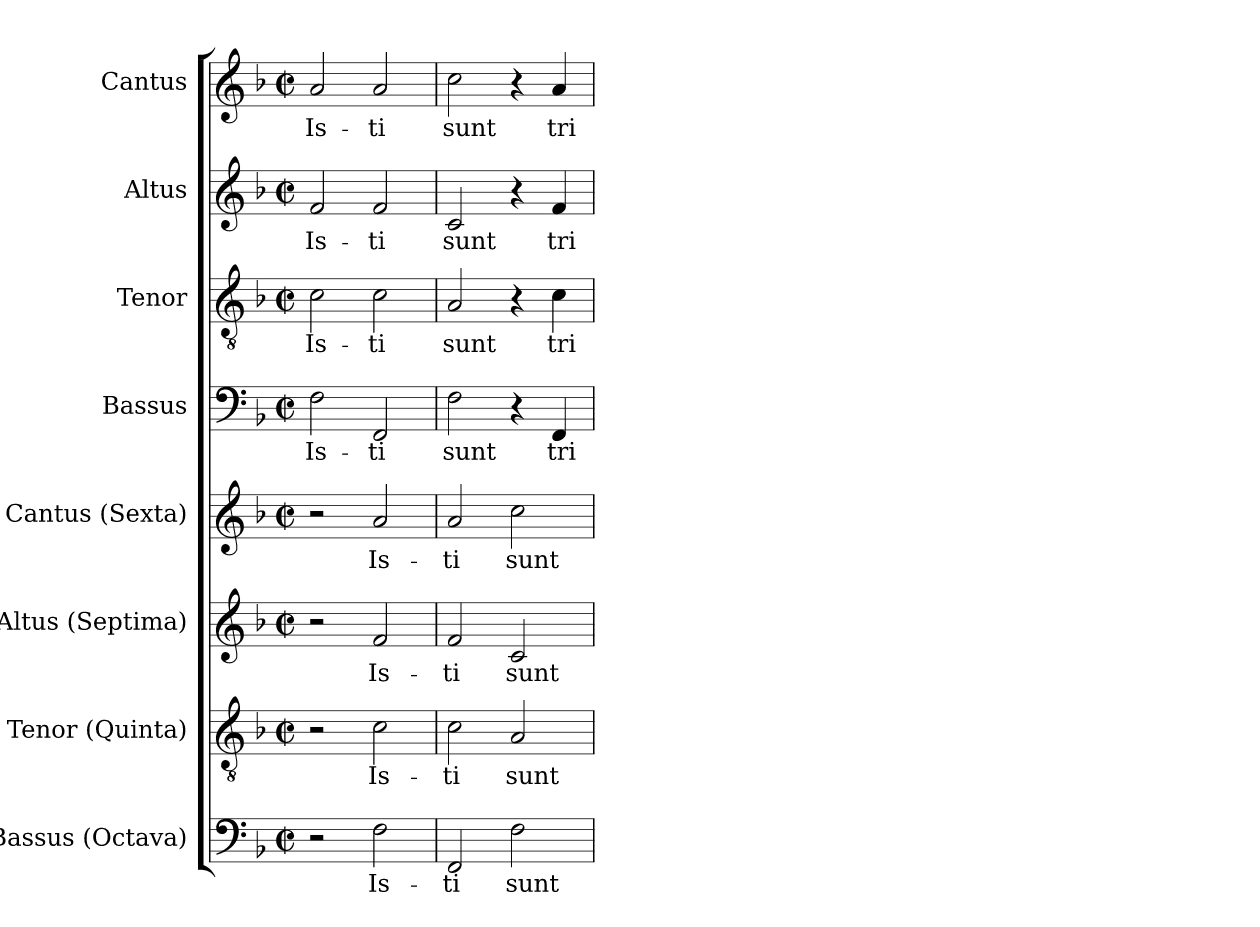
**kern	**text	**kern	**text	**kern	**text	**kern	**text	**kern	**text	**kern	**text	**kern	**text	**kern	**text
*part8	*part8	*part7	*part7	*part6	*part6	*part5	*part5	*part4	*part4	*part3	*part3	*part2	*part2	*part1	*part1
*staff8	*staff8	*staff7	*staff7	*staff6	*staff6	*staff5	*staff5	*staff4	*staff4	*staff3	*staff3	*staff2	*staff2	*staff1	*staff1
*I"Bassus (Octava)	*	*I"Tenor (Quinta)	*	*I"Altus (Septima)	*	*I"Cantus (Sexta)	*	*I"Bassus	*	*I"Tenor	*	*I"Altus	*	*I"Cantus	*
*I'B.	*	*I'T.	*	*I'A.	*	*I'S.	*	*I'B.	*	*I'T.	*	*I'A.	*	*I'S.	*
*clefF4	*	*clefGv2	*	*clefG2	*	*clefG2	*	*clefF4	*	*clefGv2	*	*clefG2	*	*clefG2	*
*	*	*ITrd7c12	*	*	*	*	*	*	*	*ITrd7c12	*	*	*	*	*
*k[b-]	*	*k[b-]	*	*k[b-]	*	*k[b-]	*	*k[b-]	*	*k[b-]	*	*k[b-]	*	*k[b-]	*
*F:	*	*F:	*	*F:	*	*F:	*	*F:	*	*F:	*	*F:	*	*F:	*
*M2/2	*	*M2/2	*	*M2/2	*	*M2/2	*	*M2/2	*	*M2/2	*	*M2/2	*	*M2/2	*
*met(c|)	*	*met(c|)	*	*met(c|)	*	*met(c|)	*	*met(c|)	*	*met(c|)	*	*met(c|)	*	*met(c|)	*
=1	=1	=1	=1	=1	=1	=1	=1	=1	=1	=1	=1	=1	=1	=1	=1
!	!	!	!	!	!	!	!	!	!LO:LY:b:color=#000000	!	!	!	!	!	!
!	!	!	!	!	!	!	!	!	!	!	!LO:LY:b:color=#000000	!	!	!	!
!	!	!	!	!	!	!	!	!	!	!	!	!	!LO:LY:b:color=#000000	!	!
!	!	!	!	!	!	!	!	!	!	!	!	!	!	!	!LO:LY:b:color=#000000
2r	.	2r	.	2r	.	2r	.	2Fi\	Is-	2Ci\	Is-	2fi/	Is-	2ai/	Is-
!	!LO:LY:b:color=#000000	!	!	!	!	!	!	!	!	!	!	!	!	!	!
!	!	!	!LO:LY:b:color=#000000	!	!	!	!	!	!	!	!	!	!	!	!
!	!	!	!	!	!LO:LY:b:color=#000000	!	!	!	!	!	!	!	!	!	!
!	!	!	!	!	!	!	!LO:LY:b:color=#000000	!	!	!	!	!	!	!	!
!	!	!	!	!	!	!	!	!	!LO:LY:b:color=#000000	!	!	!	!	!	!
!	!	!	!	!	!	!	!	!	!	!	!LO:LY:b:color=#000000	!	!	!	!
!	!	!	!	!	!	!	!	!	!	!	!	!	!LO:LY:b:color=#000000	!	!
!	!	!	!	!	!	!	!	!	!	!	!	!	!	!	!LO:LY:b:color=#000000
2Fi\	Is-	2Ci\	Is-	2fi/	Is-	2ai/	Is-	2FFi/	-ti	2Ci\	-ti	2fi/	-ti	2ai/	-ti
=2	=2	=2	=2	=2	=2	=2	=2	=2	=2	=2	=2	=2	=2	=2	=2
!	!LO:LY:b:color=#000000	!	!	!	!	!	!	!	!	!	!	!	!	!	!
!	!	!	!LO:LY:b:color=#000000	!	!	!	!	!	!	!	!	!	!	!	!
!	!	!	!	!	!LO:LY:b:color=#000000	!	!	!	!	!	!	!	!	!	!
!	!	!	!	!	!	!	!LO:LY:b:color=#000000	!	!	!	!	!	!	!	!
!	!	!	!	!	!	!	!	!	!LO:LY:b:color=#000000	!	!	!	!	!	!
!	!	!	!	!	!	!	!	!	!	!	!LO:LY:b:color=#000000	!	!	!	!
!	!	!	!	!	!	!	!	!	!	!	!	!	!LO:LY:b:color=#000000	!	!
!	!	!	!	!	!	!	!	!	!	!	!	!	!	!	!LO:LY:b:color=#000000
2FFi/	-ti	2Ci\	-ti	2fi/	-ti	2ai/	-ti	2Fi\	sunt	2AAi/	sunt	2ci/	sunt	2cci\	sunt
!	!LO:LY:b:color=#000000	!	!	!	!	!	!	!	!	!	!	!	!	!	!
!	!	!	!LO:LY:b:color=#000000	!	!	!	!	!	!	!	!	!	!	!	!
!	!	!	!	!	!LO:LY:b:color=#000000	!	!	!	!	!	!	!	!	!	!
!	!	!	!	!	!	!	!LO:LY:b:color=#000000	!	!	!	!	!	!	!	!
2Fi\	sunt	2AAi/	sunt	2ci/	sunt	2cci\	sunt	4r	.	4r	.	4r	.	4r	.
!	!	!	!	!	!	!	!	!	!LO:LY:b:color=#000000	!	!	!	!	!	!
!	!	!	!	!	!	!	!	!	!	!	!LO:LY:b:color=#000000	!	!	!	!
!	!	!	!	!	!	!	!	!	!	!	!	!	!LO:LY:b:color=#000000	!	!
!	!	!	!	!	!	!	!	!	!	!	!	!	!	!	!LO:LY:b:color=#000000
.	.	.	.	.	.	.	.	4FFi/	tri-	4Ci\	tri-	4fi/	tri-	4ai/	tri-
=	=	=	=	=	=	=	=	=	=	=	=	=	=	=	=
*-	*-	*-	*-	*-	*-	*-	*-	*-	*-	*-	*-	*-	*-	*-	*-
